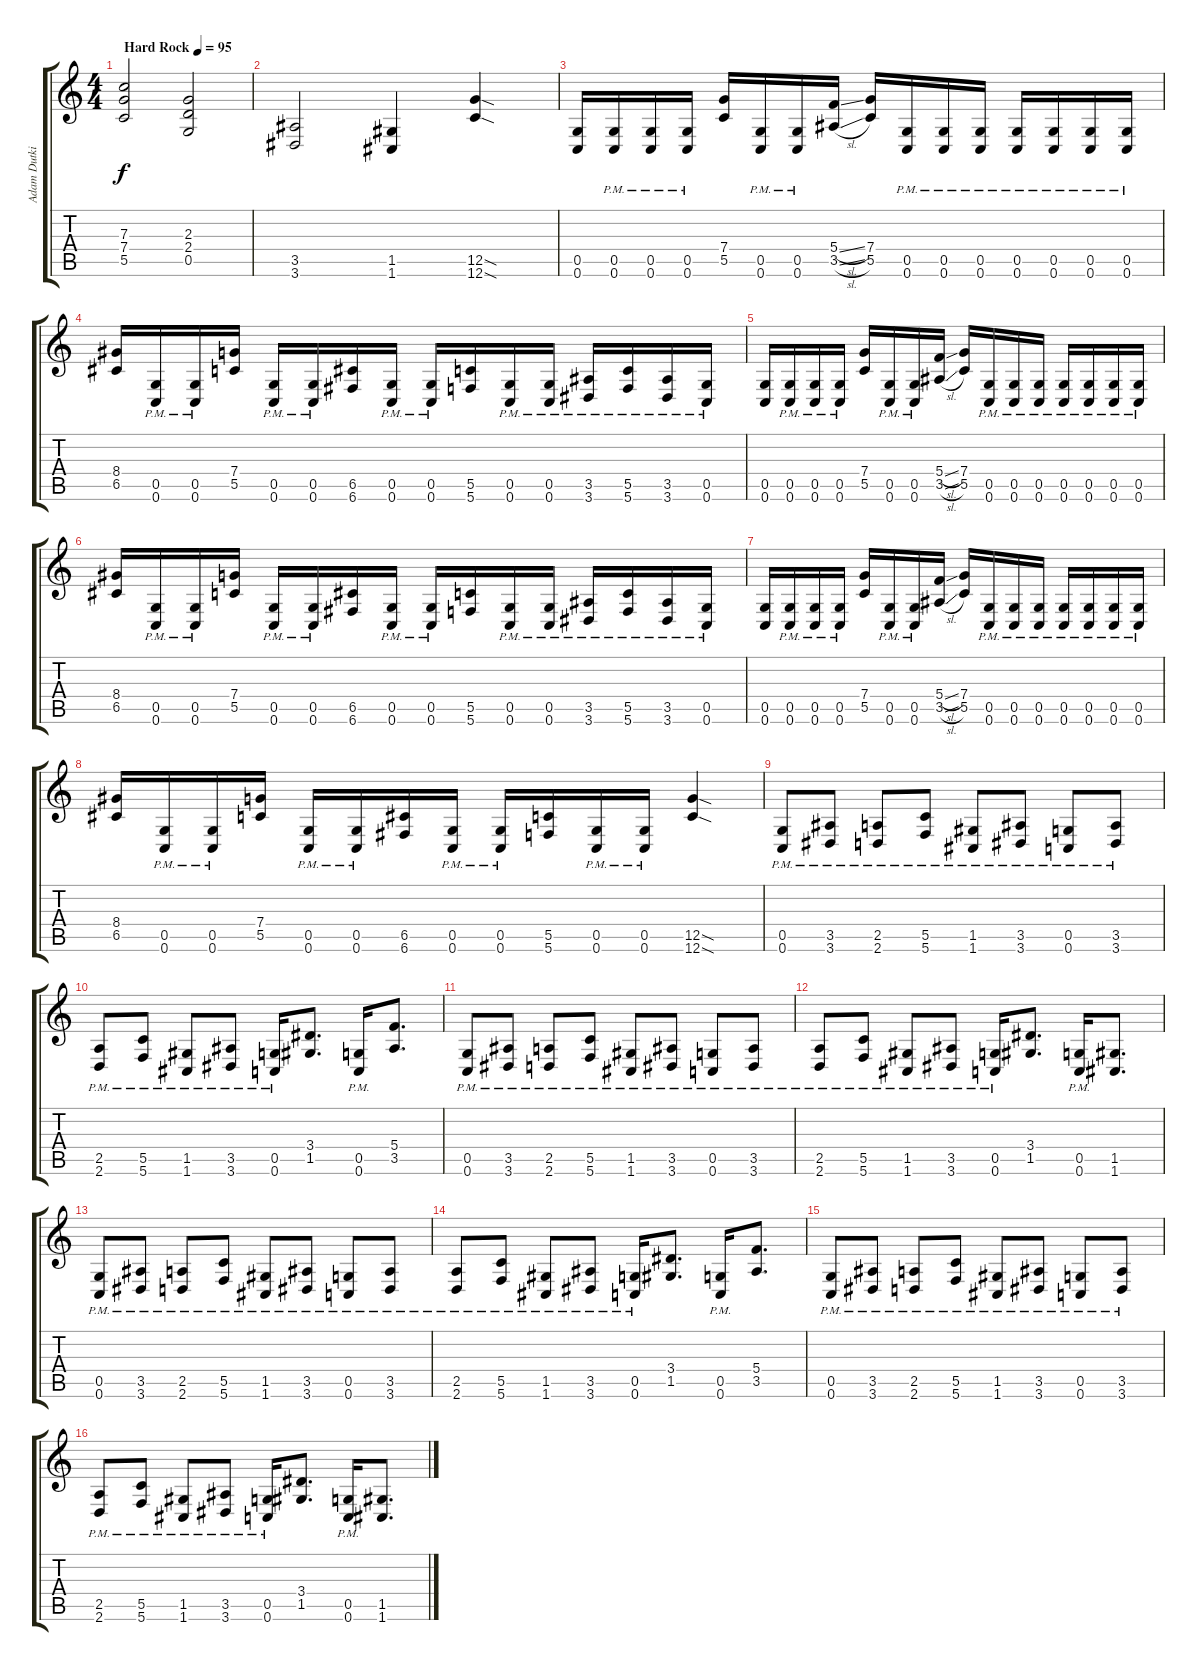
\track ("Adam Dutkiewicz" "Adam Dutki") {instrument overdrivenguitar}
\staff {score tabs}
\tuning (D4 A3 F3 C3 G2 C2) {hide}
\ts (4 4)
\tempo (95 "Hard Rock")
\clef g2
\ks c
(7.3 7.4 5.5).2{dy f instrument overdrivenguitar} (2.3 2.4 0.5).2 |
(3.5 3.6).2 (1.5 1.6).4 (12.5{sod} 12.6{sod}).4 |
(0.5 0.6).16 (0.5{pm} 0.6{pm}).16 (0.5{pm} 0.6{pm}).16 (0.5{pm} 0.6{pm}).16 (7.4 5.5).16 (0.5{pm} 0.6{pm}).16 (0.5{pm} 0.6{pm}).16 (5.4{sl} 3.5{sl}).16 (7.4 5.5).16 (0.5{pm} 0.6{pm}).16 (0.5{pm} 0.6{pm}).16 (0.5{pm} 0.6{pm}).16 (0.5{pm} 0.6{pm}).16 (0.5{pm} 0.6{pm}).16 (0.5{pm} 0.6{pm}).16 (0.5{pm} 0.6{pm}).16 |
(8.4 6.5).16 (0.5{pm} 0.6{pm}).16 (0.5{pm} 0.6{pm}).16 (7.4 5.5).16 (0.5{pm} 0.6{pm}).16 (0.5{pm} 0.6{pm}).16 (6.5 6.6).16 (0.5{pm} 0.6{pm}).16 (0.5{pm} 0.6{pm}).16 (5.5 5.6).16 (0.5{pm} 0.6{pm}).16 (0.5{pm} 0.6{pm}).16 (3.5{pm} 3.6{pm}).16 (5.5{pm} 5.6{pm}).16 (3.5{pm} 3.6{pm}).16 (0.5{pm} 0.6{pm}).16 |
(0.5 0.6).16 (0.5{pm} 0.6{pm}).16 (0.5{pm} 0.6{pm}).16 (0.5{pm} 0.6{pm}).16 (7.4 5.5).16 (0.5{pm} 0.6{pm}).16 (0.5{pm} 0.6{pm}).16 (5.4{sl} 3.5{sl}).16 (7.4 5.5).16 (0.5{pm} 0.6{pm}).16 (0.5{pm} 0.6{pm}).16 (0.5{pm} 0.6{pm}).16 (0.5{pm} 0.6{pm}).16 (0.5{pm} 0.6{pm}).16 (0.5{pm} 0.6{pm}).16 (0.5{pm} 0.6{pm}).16 |
(8.4 6.5).16 (0.5{pm} 0.6{pm}).16 (0.5{pm} 0.6{pm}).16 (7.4 5.5).16 (0.5{pm} 0.6{pm}).16 (0.5{pm} 0.6{pm}).16 (6.5 6.6).16 (0.5{pm} 0.6{pm}).16 (0.5{pm} 0.6{pm}).16 (5.5 5.6).16 (0.5{pm} 0.6{pm}).16 (0.5{pm} 0.6{pm}).16 (3.5{pm} 3.6{pm}).16 (5.5{pm} 5.6{pm}).16 (3.5{pm} 3.6{pm}).16 (0.5{pm} 0.6{pm}).16 |
(0.5 0.6).16 (0.5{pm} 0.6{pm}).16 (0.5{pm} 0.6{pm}).16 (0.5{pm} 0.6{pm}).16 (7.4 5.5).16 (0.5{pm} 0.6{pm}).16 (0.5{pm} 0.6{pm}).16 (5.4{sl} 3.5{sl}).16 (7.4 5.5).16 (0.5{pm} 0.6{pm}).16 (0.5{pm} 0.6{pm}).16 (0.5{pm} 0.6{pm}).16 (0.5{pm} 0.6{pm}).16 (0.5{pm} 0.6{pm}).16 (0.5{pm} 0.6{pm}).16 (0.5{pm} 0.6{pm}).16 |
(8.4 6.5).16 (0.5{pm} 0.6{pm}).16 (0.5{pm} 0.6{pm}).16 (7.4 5.5).16 (0.5{pm} 0.6{pm}).16 (0.5{pm} 0.6{pm}).16 (6.5 6.6).16 (0.5{pm} 0.6{pm}).16 (0.5{pm} 0.6{pm}).16 (5.5 5.6).16 (0.5{pm} 0.6{pm}).16 (0.5{pm} 0.6{pm}).16 (12.5{sod} 12.6{sod}).4 |
(0.5{pm} 0.6{pm}).8 (3.5{pm} 3.6{pm}).8 (2.5{pm} 2.6{pm}).8 (5.5{pm} 5.6{pm}).8 (1.5{pm} 1.6{pm}).8 (3.5{pm} 3.6{pm}).8 (0.5{pm} 0.6{pm}).8 (3.5{pm} 3.6{pm}).8 |
(2.5{pm} 2.6{pm}).8 (5.5{pm} 5.6{pm}).8 (1.5{pm} 1.6{pm}).8 (3.5{pm} 3.6{pm}).8 (0.5{pm} 0.6{pm}).16 (3.4 1.5).8{d} (0.5{pm} 0.6{pm}).16 (5.4 3.5).8{d} |
(0.5{pm} 0.6{pm}).8 (3.5{pm} 3.6{pm}).8 (2.5{pm} 2.6{pm}).8 (5.5{pm} 5.6{pm}).8 (1.5{pm} 1.6{pm}).8 (3.5{pm} 3.6{pm}).8 (0.5{pm} 0.6{pm}).8 (3.5{pm} 3.6{pm}).8 |
(2.5{pm} 2.6{pm}).8 (5.5{pm} 5.6{pm}).8 (1.5{pm} 1.6{pm}).8 (3.5{pm} 3.6{pm}).8 (0.5{pm} 0.6{pm}).16 (3.4 1.5).8{d} (0.5{pm} 0.6{pm}).16 (1.5 1.6).8{d} |
(0.5{pm} 0.6{pm}).8 (3.5{pm} 3.6{pm}).8 (2.5{pm} 2.6{pm}).8 (5.5{pm} 5.6{pm}).8 (1.5{pm} 1.6{pm}).8 (3.5{pm} 3.6{pm}).8 (0.5{pm} 0.6{pm}).8 (3.5{pm} 3.6{pm}).8 |
(2.5{pm} 2.6{pm}).8 (5.5{pm} 5.6{pm}).8 (1.5{pm} 1.6{pm}).8 (3.5{pm} 3.6{pm}).8 (0.5{pm} 0.6{pm}).16 (3.4 1.5).8{d} (0.5{pm} 0.6{pm}).16 (5.4 3.5).8{d} |
(0.5{pm} 0.6{pm}).8 (3.5{pm} 3.6{pm}).8 (2.5{pm} 2.6{pm}).8 (5.5{pm} 5.6{pm}).8 (1.5{pm} 1.6{pm}).8 (3.5{pm} 3.6{pm}).8 (0.5{pm} 0.6{pm}).8 (3.5{pm} 3.6{pm}).8 |
(2.5{pm} 2.6{pm}).8 (5.5{pm} 5.6{pm}).8 (1.5{pm} 1.6{pm}).8 (3.5{pm} 3.6{pm}).8 (0.5{pm} 0.6{pm}).16 (3.4 1.5).8{d} (0.5{pm} 0.6{pm}).16 (1.5 1.6).8{d}
